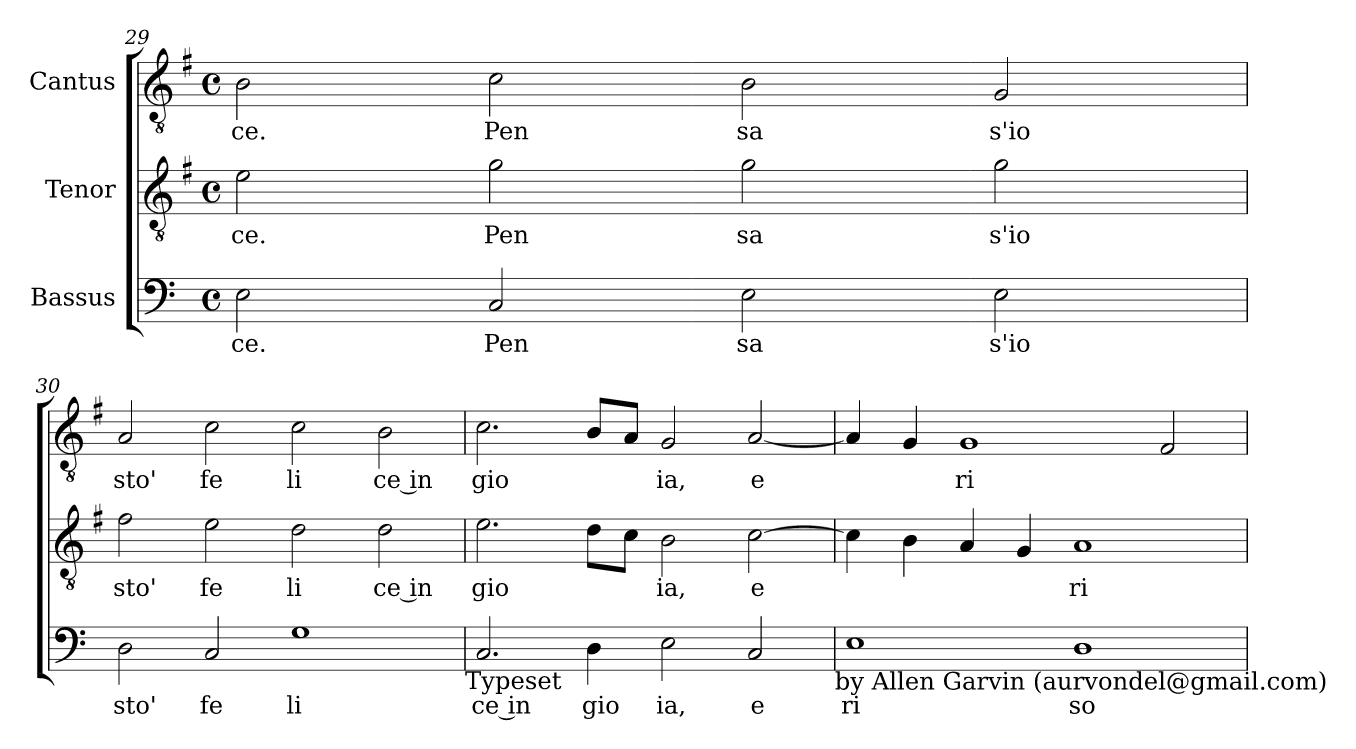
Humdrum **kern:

**kern	**text	**kern	**text	**kern	**text
*part3	*part3	*part2	*part2	*part1	*part1
*staff3	*staff3	*staff2	*staff2	*staff1	*staff1
*I"Bassus	*	*I"Tenor	*	*I"Cantus	*
!!LO:LB:g=z
*clefF4	*	*clefGv2	*	*clefGv2	*
*	*	*ITrd-3c-5	*	*ITrd-3c-5	*
*	*	*k[]	*	*k[]	*
*	*	*C:	*	*C:	*
*M4/4	*	*M4/4	*	*M4/4	*
*met(c)	*	*met(c)	*	*met(c)	*
=29	=29	=29	=29	=29	=29
!	!LO:LY:b:cj	!	!LO:LY:b:cj	!	!LO:LY:b:cj
2E\	-ce.	2a\	ce.	2e\	-ce.
!	!LO:LY:b:cj	!	!LO:LY:b:cj	!	!LO:LY:b:cj
2C/	Pen	2cc\	Pen	2f\	Pen
!	!LO:LY:b:cj	!	!LO:LY:b:cj	!	!LO:LY:b:cj
2E\	sa	2cc\	sa	2e\	sa
!	!LO:LY:b:cj	!	!LO:LY:b:cj	!	!LO:LY:b:cj
2E\	s'io	2cc\	s'io	2c/	s'io
=30	=30	=30	=30	=30	=30
!	!LO:LY:b:cj	!	!LO:LY:b:cj	!	!LO:LY:b:cj
2D\	sto'	2b\	sto'	2d/	sto'
!	!LO:LY:b:cj	!	!LO:LY:b:cj	!	!LO:LY:b:cj
2C/	fe	2a\	fe	2f\	fe
!	!LO:LY:b:cj	!	!LO:LY:b:cj	!	!LO:LY:b:cj
1G	li	2g\	li	2f\	li
!	!	!	!LO:LY:b:rj	!	!LO:LY:b:rj
.	.	2g\	ce in	2e\	ce in
!LO:TX:b:t=Typeset	!	!	!	!	!
=31	=31	=31	=31	=31	=31
!	!LO:LY:b:rj	!	!LO:LY:b	!	!LO:LY:b
2.C/	ce in	2.a\	gio	2.f\	gio
!	!LO:LY:b:cj	!	!	!	!
4D\	gio	8g\L	.	8e/L	.
.	.	8f\J	.	8d/J	.
!	!LO:LY:b:cj	!	!LO:LY:b:cj	!	!LO:LY:b:cj
2E\	ia,	2e\	ia,	2c/	ia,
!	!LO:LY:b:cj	!	!LO:LY:b:cj	!	!LO:LY:b:cj
2C/	e	[>2f\	e	[<2d/	e
!LO:TX:b:t=by Allen Garvin (aurvondel@gmail.com)	!	!	!	!	!
=32	=32	=32	=32	=32	=32
!	!LO:LY:b:cj	!	!	!	!
1E	ri	4f\]	.	4d/]	.
.	.	4e\	.	4c/	.
!	!	!	!	!	!LO:LY:b:cj
.	.	4d/	.	1c	ri
.	.	4c/	.	.	.
!	!LO:LY:b:cj	!	!LO:LY:b:cj	!	!
1D	so	1d	ri	.	.
.	.	.	.	2B/	.
=	=	=	=	=	=
*-	*-	*-	*-	*-	*-
